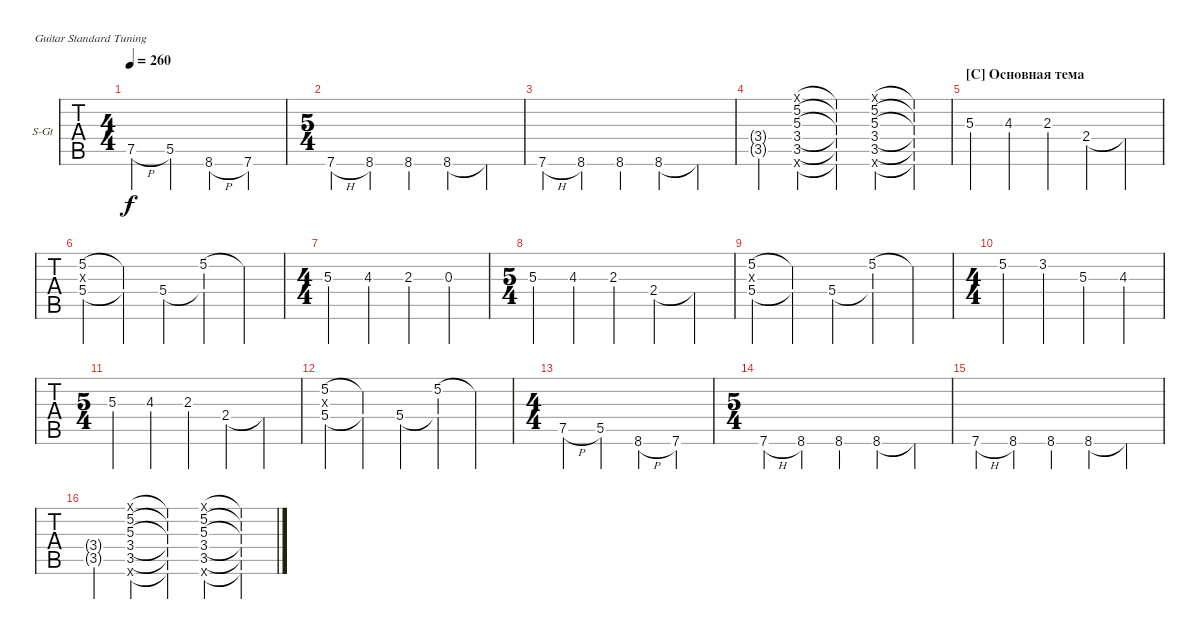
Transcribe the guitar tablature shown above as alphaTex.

\defaultSystemsLayout 4
\bracketExtendMode groupsimilarinstruments
\firstSystemTrackNameOrientation horizontal
\otherSystemsTrackNameOrientation horizontal
\track ("Second Guitar" "S-Gt") {instrument acousticguitarsteel}
\staff {tabs}
\tuning (E4 B3 G3 D3 A2 E2)
\ts (4 4)
\tempo 260
\clef g2
\ks c
7.5{h}.4{dy f} 5.5.4 8.6{h}.4 7.6.4 |
\ts (5 4)
7.6{h}.4 8.6.4 8.6.4 8.6.4 8.6{t}.4 |
7.6{h}.4 8.6.4 8.6.4 8.6.4 8.6{t}.4 |
(3.4{g} 3.5{g}).4 (5.2 5.3 0.1{x} 3.4 3.5 0.6{x}).4 (5.2{t} 5.3{t} 0.1{x t} 3.4{t} 3.5{t} 0.6{x t}).4 (5.2 5.3 0.1{x} 3.4 3.5 0.6{x}).4 (5.2{t} 5.3{t} 0.1{x t} 3.4{t} 3.5{t} 0.6{x t}).4 |
\section ("C" "Основная тема")
5.3.4 4.3.4 2.3.4 2.4.4 2.4{t}.4 |
(5.4 5.2 0.3{x}).4 (5.4{t} 5.2{t}).4 5.4.4 (5.2 5.4{t}).4 5.2{t}.4 |
\ts (4 4)
5.3.4 4.3.4 2.3.4 0.3.4 |
\ts (5 4)
5.3.4 4.3.4 2.3.4 2.4.4 2.4{t}.4 |
(5.4 5.2 0.3{x}).4 (5.4{t} 5.2{t}).4 5.4.4 (5.2 5.4{t}).4 5.2{t}.4 |
\ts (4 4)
5.2.4 3.2.4 5.3.4 4.3.4 |
\ts (5 4)
5.3.4 4.3.4 2.3.4 2.4.4 2.4{t}.4 |
(5.4 5.2 0.3{x}).4 (5.4{t} 5.2{t}).4 5.4.4 (5.2 5.4{t}).4 5.2{t}.4 |
\ts (4 4)
7.5{h}.4 5.5.4 8.6{h}.4 7.6.4 |
\ts (5 4)
7.6{h}.4 8.6.4 8.6.4 8.6.4 8.6{t}.4 |
7.6{h}.4 8.6.4 8.6.4 8.6.4 8.6{t}.4 |
(3.4{g} 3.5{g}).4 (5.2 5.3 0.1{x} 3.4 3.5 0.6{x}).4 (5.2{t} 5.3{t} 0.1{x t} 3.4{t} 3.5{t} 0.6{x t}).4 (5.2 5.3 0.1{x} 3.4 3.5 0.6{x}).4 (5.2{t} 5.3{t} 0.1{x t} 3.4{t} 3.5{t} 0.6{x t}).4
